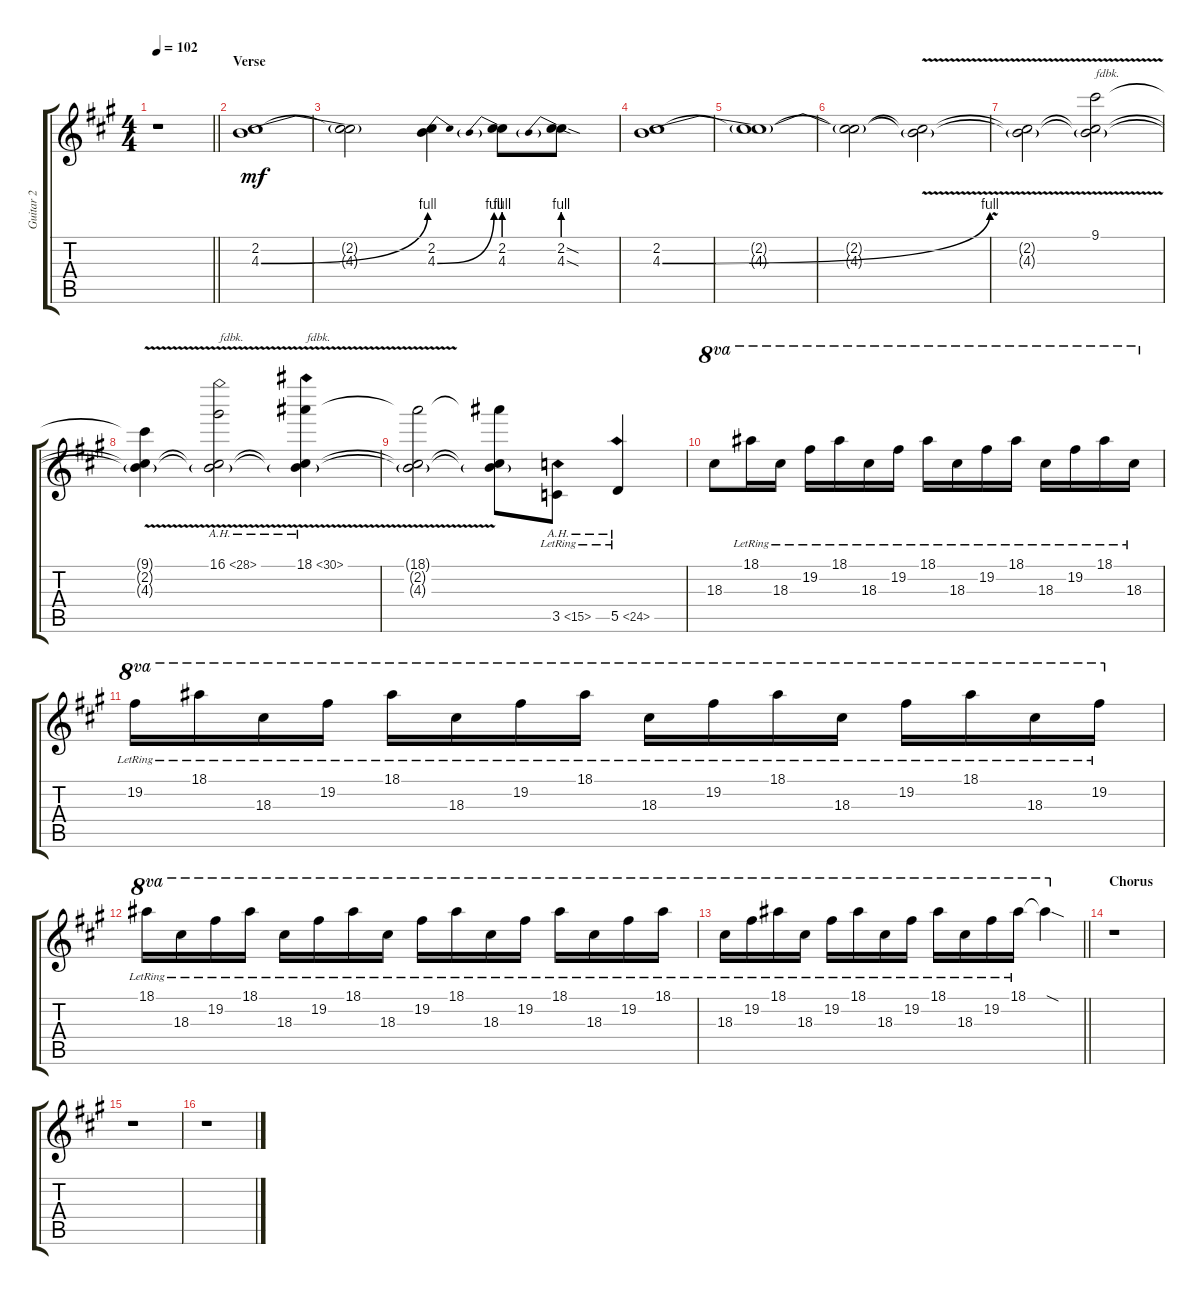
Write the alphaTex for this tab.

\track ("Guitar 2" "Guitar 2") {instrument electricguitarclean}
\staff {score tabs}
\tuning (E4 B3 G3 D3 A2 E2) {hide}
\ts (4 4)
\tempo 102
\clef g2
\barLineRight lightlight
\ks f#minor
r.1{dy mf} |
\section ("" "Verse")
(2.2 4.3{be (bend 0 0 60 4)}).1 |
(2.2{t} 4.3{t}).2 (2.2 4.3{be (bend 0 0 60 4)}).4 (2.2 4.3{be (prebend 0 4 60 4)}).8 (2.2{sod} 4.3{be (prebend 0 4 60 4) sod}).8 |
(2.2 4.3{be (bend 0 0 60 4)}).1 |
(2.2{t} 4.3{t}).1 |
(2.2{t} 4.3{t}).2 (2.2{v t} 4.3{v t}).2 |
(2.2{v t} 4.3{v t}).2 (9.1 2.2{v t} 4.3{v t}).2{txt "fdbk."} |
(9.1{t} 2.2{t} 4.3{t}).4 (16.1{ah 12} 2.2{v t} 4.3{v t}).2{txt "fdbk."} (18.1{ah 12} 2.2{v t} 4.3{v t}).4{txt "fdbk."} |
(18.1{t} 2.2{t} 4.3{t}).2 (18.1{t} 2.2{t} 4.3{t}).8 3.5{ah 12 lr}.8 5.5{ah 19 lr}.4 |
18.3.8{ot 8va} 18.1{lr}.16{ot 8va} 18.3{lr}.16{ot 8va} 19.2{lr}.16{ot 8va} 18.1{lr}.16{ot 8va} 18.3{lr}.16{ot 8va} 19.2{lr}.16{ot 8va} 18.1{lr}.16{ot 8va} 18.3{lr}.16{ot 8va} 19.2{lr}.16{ot 8va} 18.1{lr}.16{ot 8va} 18.3{lr}.16{ot 8va} 19.2{lr}.16{ot 8va} 18.1{lr}.16{ot 8va} 18.3{lr}.16{ot 8va} |
19.2{lr}.16{ot 8va} 18.1{lr}.16{ot 8va} 18.3{lr}.16{ot 8va} 19.2{lr}.16{ot 8va} 18.1{lr}.16{ot 8va} 18.3{lr}.16{ot 8va} 19.2{lr}.16{ot 8va} 18.1{lr}.16{ot 8va} 18.3{lr}.16{ot 8va} 19.2{lr}.16{ot 8va} 18.1{lr}.16{ot 8va} 18.3{lr}.16{ot 8va} 19.2{lr}.16{ot 8va} 18.1{lr}.16{ot 8va} 18.3{lr}.16{ot 8va} 19.2{lr}.16{ot 8va} |
18.1{lr}.16{ot 8va} 18.3{lr}.16{ot 8va} 19.2{lr}.16{ot 8va} 18.1{lr}.16{ot 8va} 18.3{lr}.16{ot 8va} 19.2{lr}.16{ot 8va} 18.1{lr}.16{ot 8va} 18.3{lr}.16{ot 8va} 19.2{lr}.16{ot 8va} 18.1{lr}.16{ot 8va} 18.3{lr}.16{ot 8va} 19.2{lr}.16{ot 8va} 18.1{lr}.16{ot 8va} 18.3{lr}.16{ot 8va} 19.2{lr}.16{ot 8va} 18.1{lr}.16{ot 8va} |
\barLineRight lightlight
18.3{lr}.16{ot 8va} 19.2{lr}.16{ot 8va} 18.1{lr}.16{ot 8va} 18.3{lr}.16{ot 8va} 19.2{lr}.16{ot 8va} 18.1{lr}.16{ot 8va} 18.3{lr}.16{ot 8va} 19.2{lr}.16{ot 8va} 18.1{lr}.16{ot 8va} 18.3{lr}.16{ot 8va} 19.2{lr}.16{ot 8va} 18.1{lr}.16{ot 8va} 18.1{sod t}.4{ot 8va} |
\section ("" "Chorus")
r.1 |
r.1 |
r.1
